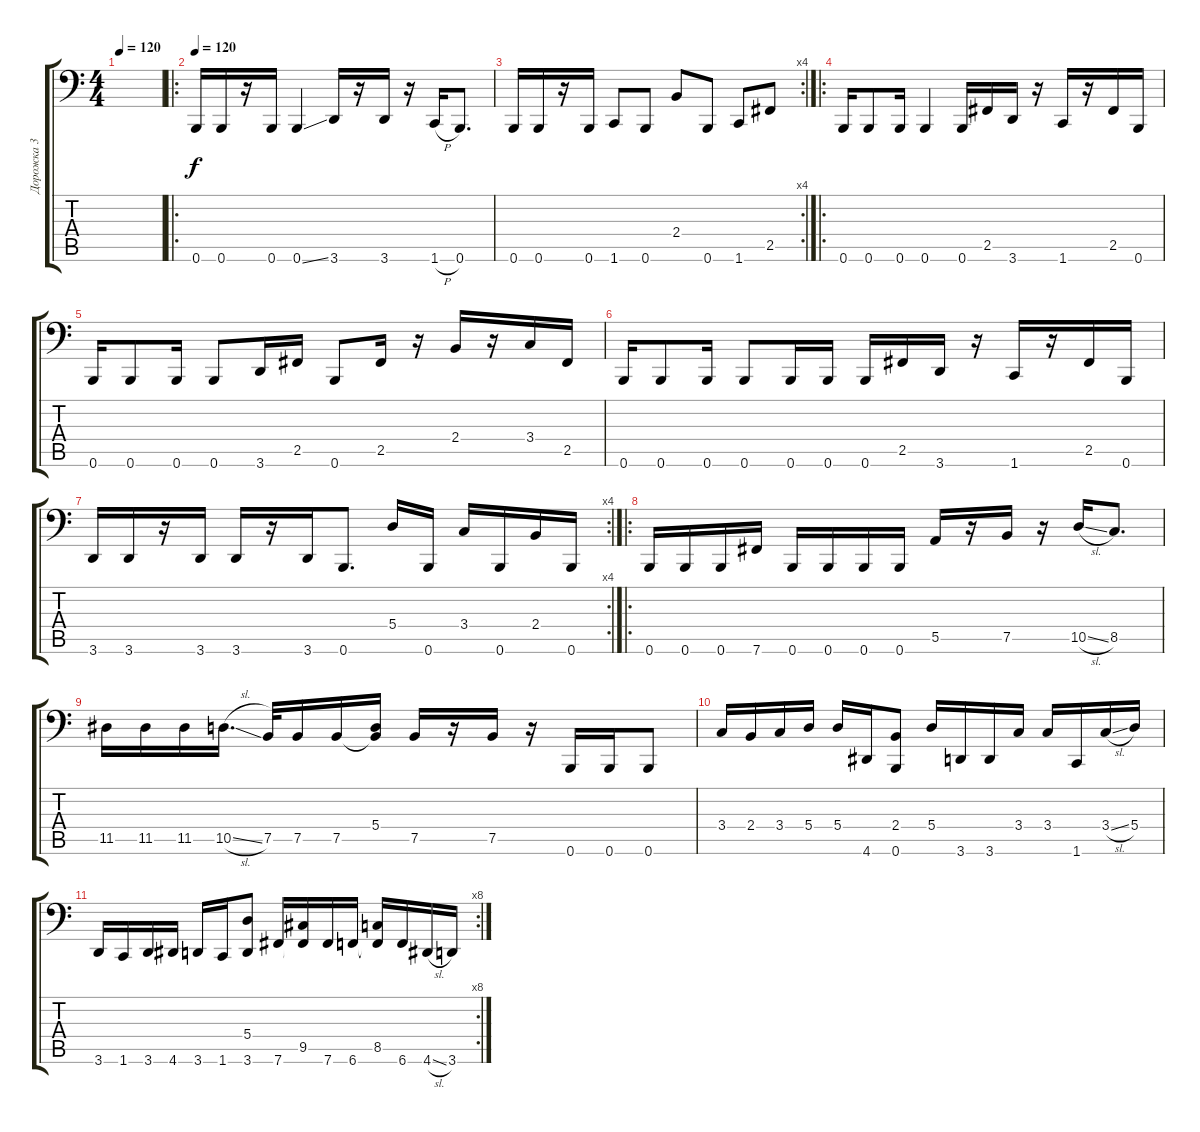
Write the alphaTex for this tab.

\track ("Дорожка 3" "Дорожка 3") {instrument slapbass2}
\staff {score tabs}
\tuning (B2 Gb2 D2 A1 E1 B0) {hide}
\ts (4 4)
\tempo 120
\clef f4
\ks c
|
\ro
\tempo 120
0.6.16 0.6.16 r.16 0.6.16 0.6{ss}.4 3.6.16 r.16 3.6.16 r.16 1.6{h}.16 0.6.8{d} |
\rc 4
0.6.16 0.6.16 r.16 0.6.16 1.6.8 0.6.8 2.4.8 0.6.8 1.6.8 2.5.8 |
\ro
0.6.16 0.6.8 0.6.16 0.6.4 0.6.16 2.5.16 3.6.16 r.16 1.6.16 r.16 2.5.16 0.6.16 |
0.6.16 0.6.8 0.6.16 0.6.8 3.6.16 2.5.16 0.6.8 2.5.16 r.16 2.4.16 r.16 3.4.16 2.5.16 |
0.6.16 0.6.8 0.6.16 0.6.8 0.6.16 0.6.16 0.6.16 2.5.16 3.6.16 r.16 1.6.16 r.16 2.5.16 0.6.16 |
\rc 4
3.6.16 3.6.16 r.16 3.6.16 3.6.16 r.16 3.6.16 0.6.8{d} 5.4.16 0.6.16 3.4.16 0.6.16 2.4.16 0.6.16 |
\ro
0.6.16 0.6.16 0.6.16 7.6.16 0.6.16 0.6.16 0.6.16 0.6.16 5.5.16 r.16 7.5.16 r.16 10.5{sl}.16 8.5.8{d} |
11.5.16 11.5.16 11.5.16 10.5{sl}.16{d} 7.5.32 7.5.16 7.5.16 (5.4 7.5{t}).16 7.5.16 r.16 7.5.16 r.16 0.6.16 0.6.16 0.6.8 |
3.4.16 2.4.16 3.4.16 5.4.16 5.4.16 4.6.16 (2.4 0.6).8 5.4.16 3.6.16 3.6.16 3.4.16 3.4.16 1.6.16 3.4{sl}.16 5.4.16 |
\rc 8
3.6.16 1.6.16 3.6.16 4.6.16 3.6.16 1.6.16 (5.4 3.6).8 7.6.16 (9.5 7.6{t}).16 7.6.16 6.6.16 (8.5 6.6{t}).16 6.6.16 4.6{sl}.16 3.6.16
